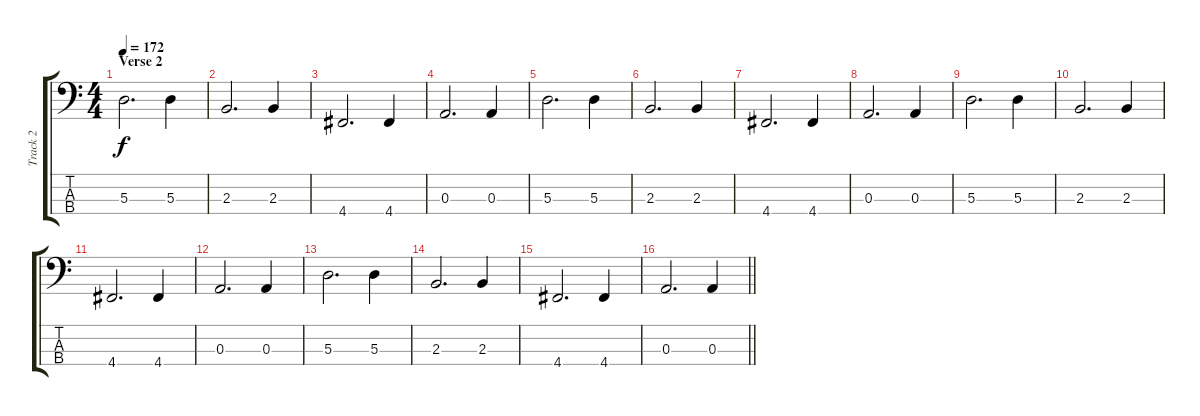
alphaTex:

\track ("Track 2" "Track 2") {instrument electricbasspick}
\staff {score tabs}
\tuning (G2 D2 A1 D1) {hide}
\ts (4 4)
\section ("" "Verse 2")
\tempo 172
\clef f4
\ks c
5.3.2{d dy f} 5.3.4 |
2.3.2{d} 2.3.4 |
4.4.2{d} 4.4.4 |
0.3.2{d} 0.3.4 |
5.3.2{d} 5.3.4 |
2.3.2{d} 2.3.4 |
4.4.2{d} 4.4.4 |
0.3.2{d} 0.3.4 |
5.3.2{d} 5.3.4 |
2.3.2{d} 2.3.4 |
4.4.2{d} 4.4.4 |
0.3.2{d} 0.3.4 |
5.3.2{d} 5.3.4 |
2.3.2{d} 2.3.4 |
4.4.2{d} 4.4.4 |
\barLineRight lightlight
0.3.2{d} 0.3.4
